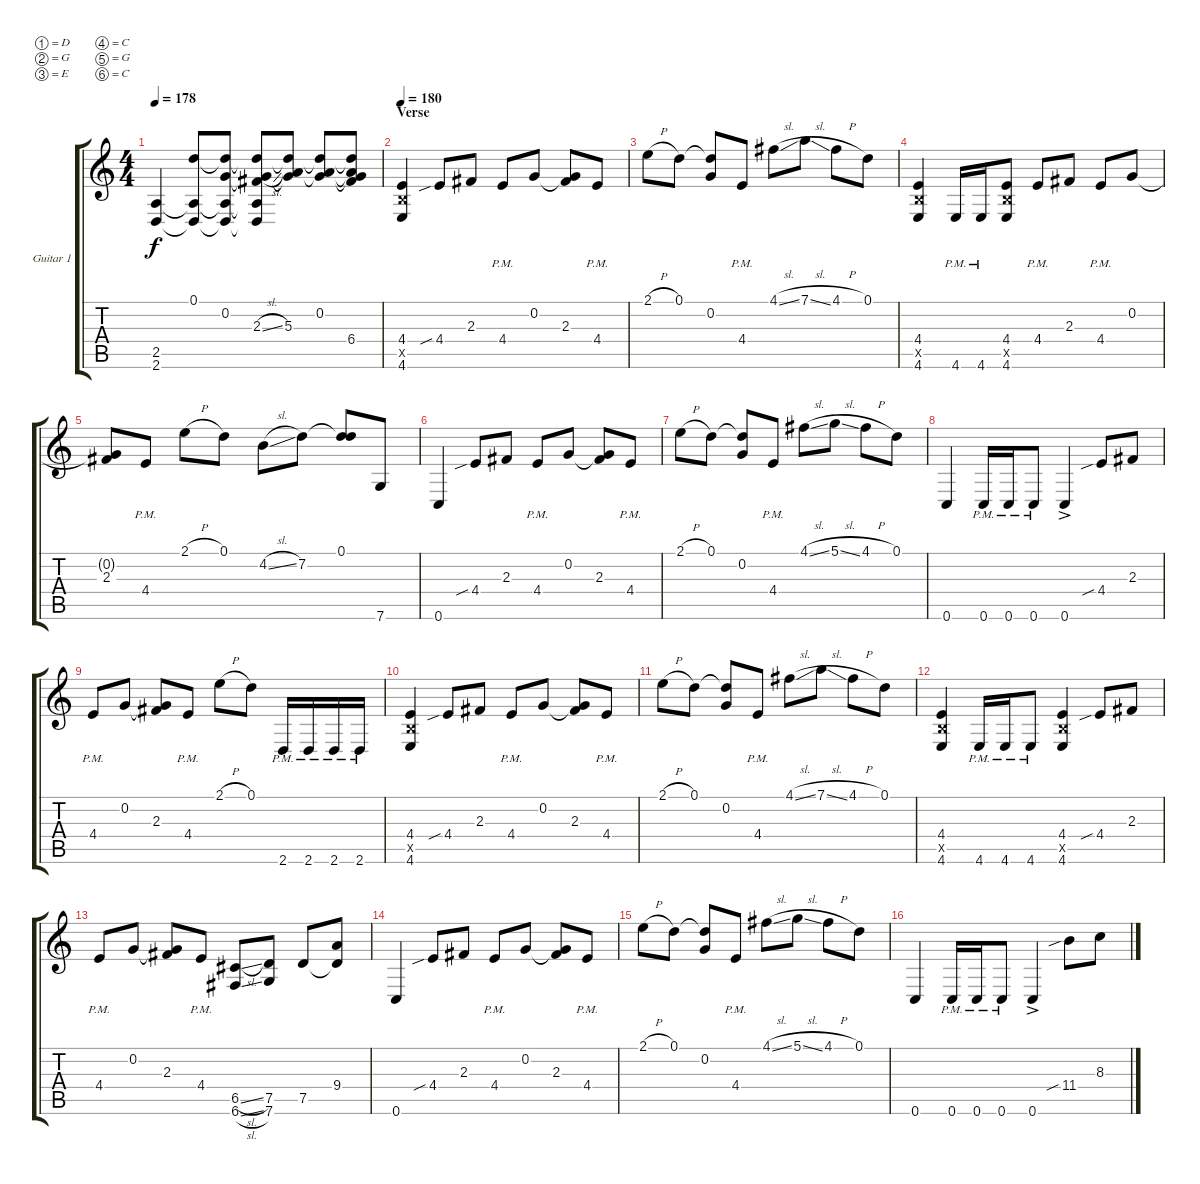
\bracketExtendMode groupsimilarinstruments
\firstSystemTrackNameOrientation horizontal
\otherSystemsTrackNameOrientation horizontal
\track ("Rythm Guitar 1" "Guitar 1") {instrument distortionguitar}
\staff {score tabs}
\tuning (D4 G3 E3 C3 G2 C2)
\ts (4 4)
\tempo 178
\clef g2
\ks c
(2.6 2.5).4{dy f} (0.1 2.5{t} 2.6{t}).8 (0.2 0.1{t} 2.5{t} 2.6{t}).8 (2.3{sl} 0.1{t} 0.2{t} 2.5{t} 2.6{t}).8 (5.3 0.1{t} 0.2{t}).8 (0.2 0.1{t} 5.3{t}).8 (6.4 0.1{t} 0.2{t} 5.3{t}).8 |
\section ("" "Verse")
\tempo 180
(4.6 4.4 4.5{x}).4 4.4{sib}.8 2.3.8 4.4{pm}.8 0.2.8 (2.3 0.2{t}).8 4.4{pm}.8 |
2.1{h}.8 0.1.8 (0.2 0.1{t}).8 4.4{pm}.8 4.1{sl}.8 7.1{sl}.8 4.1{h}.8 0.1.8 |
(4.6 4.4 4.5{x}).4 4.6{pm}.16 4.6{pm}.16 (4.6 4.4 4.5{x}).8 4.4{pm}.8 2.3.8 4.4{pm}.8 0.2.8 |
(2.3 0.2{t}).8 4.4{pm}.8 2.1{h}.8 0.1.8 4.2{sl}.8 7.2.8 (0.1 7.2{t}).8 7.6.8 |
0.6.4 4.4{sib}.8 2.3.8 4.4{pm}.8 0.2.8 (2.3 0.2{t}).8 4.4{pm}.8 |
2.1{h}.8 0.1.8 (0.2 0.1{t}).8 4.4{pm}.8 4.1{sl}.8 5.1{sl}.8 4.1{h}.8 0.1.8 |
0.6.4 0.6{pm}.16 0.6{pm}.16 0.6{pm}.8 0.6{ac}.4 4.4{sib}.8 2.3.8 |
4.4{pm}.8 0.2.8 (2.3 0.2{t}).8 4.4{pm}.8 2.1{h}.8 0.1.8 2.6{pm}.16 2.6{pm}.16 2.6{pm}.16 2.6{pm}.16 |
(4.6 4.5{x} 4.4).4 4.4{sib}.8 2.3.8 4.4{pm}.8 0.2.8 (2.3 0.2{t}).8 4.4{pm}.8 |
2.1{h}.8 0.1.8 (0.2 0.1{t}).8 4.4{pm}.8 4.1{sl}.8 7.1{sl}.8 4.1{h}.8 0.1.8 |
(4.6 4.5{x} 4.4).4{beam split} 4.6{pm}.16{beam merge} 4.6{pm}.16{beam merge} 4.6{pm}.8{beam merge} (4.6 4.5{x} 4.4).4{beam split} 4.4{sib}.8 2.3.8 |
4.4{pm}.8 0.2.8 (2.3 0.2{t}).8 4.4{pm}.8 (6.6{sl} 6.5{sl}).8 (7.5 7.6).8 7.5.8 (9.4 7.5{t}).8 |
0.6.4 4.4{sib}.8 2.3.8 4.4{pm}.8 0.2.8 (2.3 0.2{t}).8 4.4{pm}.8 |
2.1{h}.8 0.1.8 (0.2 0.1{t}).8 4.4{pm}.8 4.1{sl}.8 5.1{sl}.8 4.1{h}.8 0.1.8 |
0.6.4 0.6{pm}.16 0.6{pm}.16 0.6{pm}.8 0.6{ac}.4 11.4{sib}.8 8.3.8
